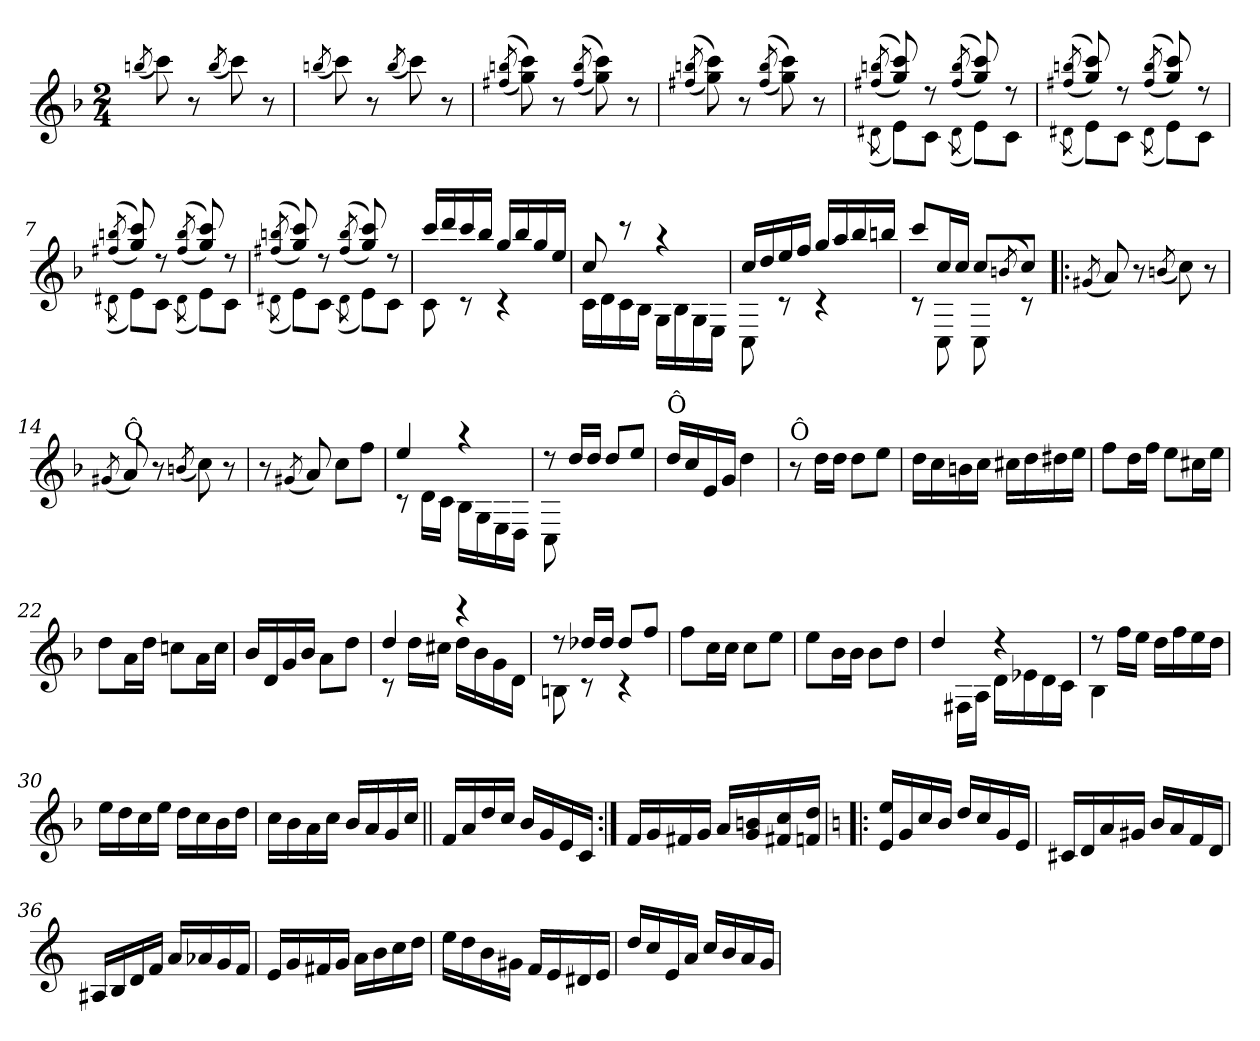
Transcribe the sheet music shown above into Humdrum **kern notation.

**kern
*part1
*staff1
*clefG2
*k[b-]
*F:
*M2/4
=1
(<8qbbn/
8ccc\)
8r
(<8qbb/
8ccc\)
8r
=2
(<8qbbn/
8ccc\)
8r
(<8qbb/
8ccc\)
8r
=3
((<8qff#X/ 8qbbn/
8gg\ 8ccc\))
8r
((<8qff#/ 8qbb/
8gg\ 8ccc\))
8r
=4
((<8qff#X/ 8qbbn/
8gg\ 8ccc\))
8r
((<8qff#/ 8qbb/
8gg\ 8ccc\))
8r
!!LO:LB:g=z
=5
*^
(<(8qff#X/ 8qbbn/	(>8qd#X\
8gg/ 8ccc/))	8e\L)
8rdd	8c\J
(<(8qff#/ 8qbb/	(>8qd#\
8gg/ 8ccc/))	8e\L)
8rdd	8c\J
=6	=6
(<(8qff#X/ 8qbbn/	(>8qd#X\
8gg/ 8ccc/))	8e\L)
8rdd	8c\J
(<(8qff#/ 8qbb/	(>8qd#\
8gg/ 8ccc/))	8e\L)
8rdd	8c\J
=7	=7
(<(8qff#X/ 8qbbn/	(>8qd#X\
8gg/ 8ccc/))	8e\L)
8rdd	8c\J
(<(8qff#/ 8qbb/	(>8qd#\
8gg/ 8ccc/))	8e\L)
8rdd	8c\J
=8	=8
(<(8qff#X/ 8qbbn/	(>8qd#X\
8gg/ 8ccc/))	8e\L)
8rdd	8c\J
(<(8qff#/ 8qbb/	(>8qd#\
8gg/ 8ccc/))	8e\L)
8rdd	8c\J
!!LO:LB:g=z	!!
=9	=9
16ccc/LL	8c\
16ddd/	.
16ccc/	8rc
16bb-/JJ	.
16gg/LL	4rc
16bb-/	.
16gg/	.
16ee/JJ	.
=10	=10
8cc/	16c\LL
.	16d\
8rbb	16c\
.	16B-\JJ
4raa	16G\LL
.	16B-\
.	16G\
.	16E\JJ
=11	=11
16cc/LL	8C\
16dd/	.
16ee/	8rc
16ff/JJ	.
16gg/LL	4rc
16aa/	.
16bb-/	.
16bbn/JJ	.
=12	=12
8ccc/L	8rc
16cc/L	8C\
16cc/JJ	.
8cc/L	8C\
(<8qbn/	.
8cc/J)	8rc
*v	*v
!!LO:LB:g=z
=13!|:
(<8qg#X/
8a/)
8r
(<8qbn/
8cc\)
8r
=14
(<8qg#X/
!LO:TX:a:t=Ô
8a/)
8r
(<8qbn/
8cc\)
8r
=15
8r
(<8qg#X/
8a/)
8cc\L
8ff\J
=16
*^
4ee/	8rc
.	16d\LL
.	16c\JJ
4rgg	16B-\LL
.	16G\
.	16E\
.	16D\JJ
=17	=17
8rdd	8C\
16dd/LL	4.ryy
16dd/JJ	.
8dd/L	.
8ee/J	.
*v	*v
!!LO:LB:g=z
=18
!LO:TX:a:t=Ô
16dd/LL
16cc/
16e/
16g/JJ
4dd\
=19
!LO:TX:a:t=Ô
8r
16dd\LL
16dd\JJ
8dd\L
8ee\J
=20
16dd\LL
16cc\
16bn\
16cc\JJ
16cc#X\LL
16dd\
16dd#X\
16ee\JJ
=21
8ff\L
16dd\L
16ff\JJ
8ee\L
16cc#X\L
16ee\JJ
=22
8dd\L
16a\L
16dd\JJ
8ccn\L
16a\L
16cc\JJ
!!LO:LB:g=z
=23
16b-/LL
16d/
16g/
16b-/JJ
8a\L
8dd\J
=24
*^
4dd/	8rc
.	16dd\LL
.	16cc#X\JJ
4rccc	16dd\LL
.	16b-\
.	16g\
.	16d\JJ
=25	=25
8rdd	8Bn\
16dd-X/LL	8rc
16dd-/JJ	.
8dd-/L	4rc
8ff/J	.
*v	*v
=26
8ff\L
16cc\L
16cc\JJ
8cc\L
8ee\J
!!LO:LB:g=z
=27
8ee\L
16b-\L
16b-\JJ
8b-\L
8dd\J
=28
*^
4dd/	8ryy
.	16F#X\LL
.	16A\JJ
4rdd	16d\LL
.	16e-X\
.	16d\
.	16c\JJ
=29	=29
8rdd	4B-\
16ff\LL	.
16ee\JJ	.
16dd\LL	4ryy
16ff\	.
16ee\	.
16dd\JJ	.
*v	*v
=30
16ee\LL
16dd\
16cc\
16ee\JJ
16dd\LL
16cc\
16b-\
16dd\JJ
=31
16cc\LL
16b-\
16a\
16cc\JJ
16b-/LL
16a/
16g/
16cc/JJ
!!LO:LB:g=z
=32||
16f/LL
16a/
16dd/
16cc/JJ
16b-/LL
16g/
16e/
16c/JJ
=33:|!
16f/LL
16g/
16f#X/
16g/JJ
16a/LL
16g/ 16bn/
16f#X/ 16cc/
16fn/ 16dd/JJ
=34!|:
*k[]
*C:
16e/ 16ee/LL
16g/
16cc/
16b/JJ
16dd/LL
16cc/
16g/
16e/JJ
=35
16c#X/LL
16d/
16a/
16g#X/JJ
16b/LL
16a/
16f/
16d/JJ
!!LO:LB:g=z
=36
16A#X/LL
16B/
16d/
16f/JJ
16a/LL
16a-X/
16g/
16f/JJ
=37
16e/LL
16g/
16f#X/
16g/JJ
16a\LL
16b\
16cc\
16dd\JJ
=38
16ee\LL
16dd\
16b\
16g#X\JJ
16f/LL
16e/
16d#X/
16e/JJ
=39
16dd/LL
16cc/
16e/
16a/JJ
16cc/LL
16b/
16a/
16g/JJ
=
*-
